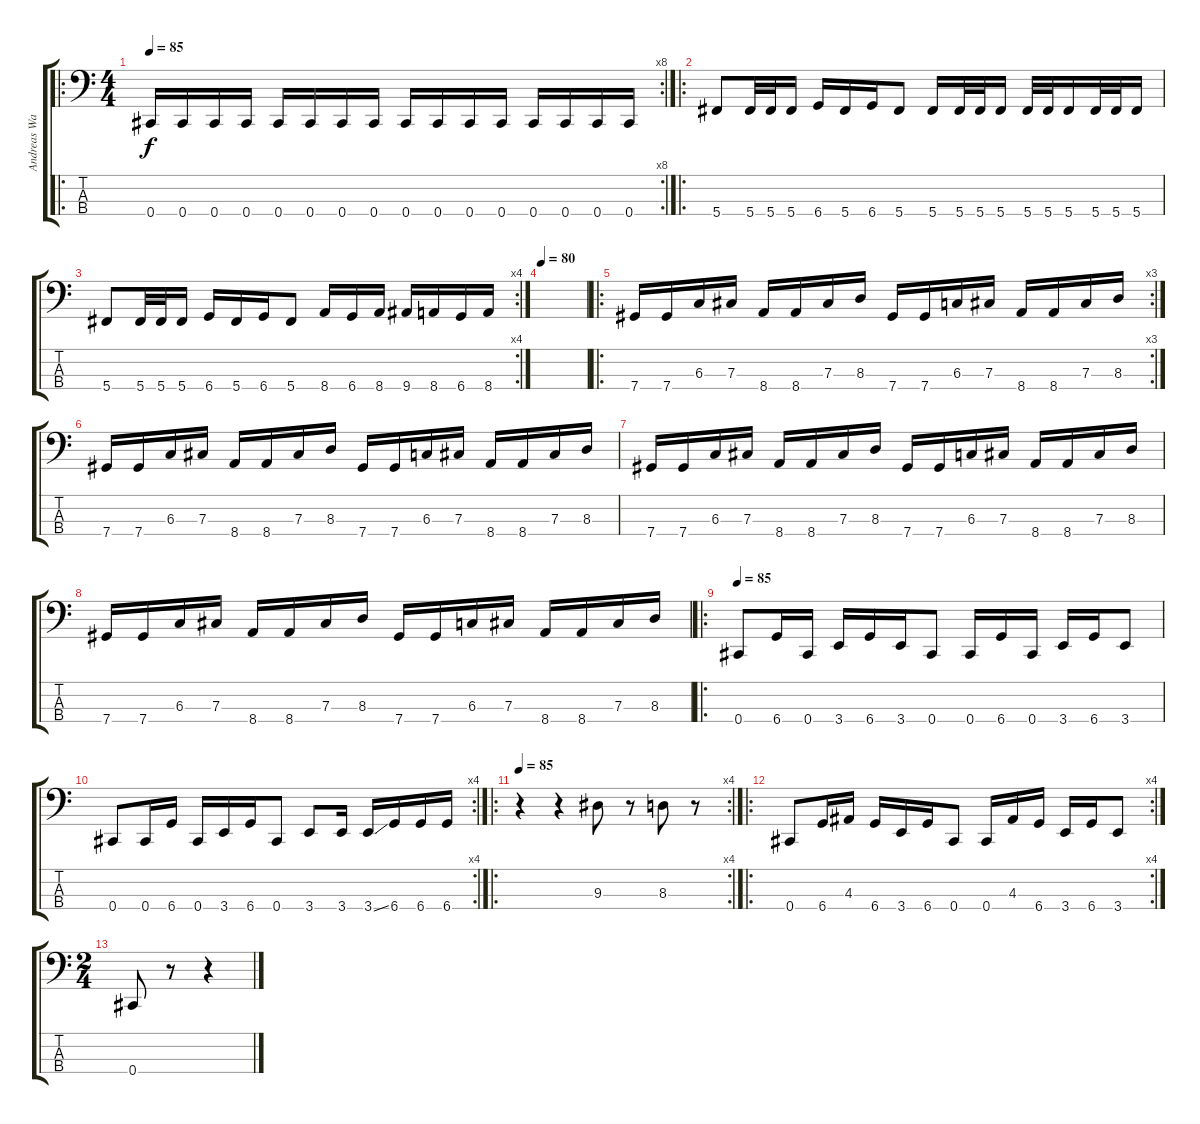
\track ("Andreas Wahl (Bass)" "Andreas Wa") {instrument electricbasspick}
\staff {score tabs}
\tuning (E2 B1 Gb1 Db1) {hide}
\ro
\rc 8
\ts (4 4)
\tempo 85
\clef f4
\ks c
0.4.16{dy f} 0.4.16 0.4.16 0.4.16 0.4.16 0.4.16 0.4.16 0.4.16 0.4.16 0.4.16 0.4.16 0.4.16 0.4.16 0.4.16 0.4.16 0.4.16 |
\ro
5.4.8 5.4.32 5.4.32 5.4.16 6.4.16 5.4.16 6.4.16 5.4.8 5.4.16 5.4.32 5.4.32 5.4.16 5.4.32 5.4.32 5.4.16 5.4.32 5.4.32 5.4.16 |
\rc 4
5.4.8 5.4.32 5.4.32 5.4.16 6.4.16 5.4.16 6.4.16 5.4.8 8.4.16 6.4.16 8.4.16 9.4.16 8.4.16 6.4.16 8.4.16 |
\tempo 80
|
\ro
\rc 3
7.4.16 7.4.16 6.3.16 7.3.16 8.4.16 8.4.16 7.3.16 8.3.16 7.4.16 7.4.16 6.3.16 7.3.16 8.4.16 8.4.16 7.3.16 8.3.16 |
7.4.16 7.4.16 6.3.16 7.3.16 8.4.16 8.4.16 7.3.16 8.3.16 7.4.16 7.4.16 6.3.16 7.3.16 8.4.16 8.4.16 7.3.16 8.3.16 |
7.4.16 7.4.16 6.3.16 7.3.16 8.4.16 8.4.16 7.3.16 8.3.16 7.4.16 7.4.16 6.3.16 7.3.16 8.4.16 8.4.16 7.3.16 8.3.16 |
7.4.16 7.4.16 6.3.16 7.3.16 8.4.16 8.4.16 7.3.16 8.3.16 7.4.16 7.4.16 6.3.16 7.3.16 8.4.16 8.4.16 7.3.16 8.3.16 |
\ro
\tempo 85
0.4.8 6.4.16 0.4.16 3.4.16 6.4.16 3.4.16 0.4.8 0.4.16 6.4.16 0.4.16 3.4.16 6.4.16 3.4.8 |
\rc 4
0.4.8 0.4.16 6.4.16 0.4.16 3.4.16 6.4.16 0.4.8 3.4.8 3.4.16 3.4{ss}.16 6.4.16 6.4.16 6.4.16 |
\ro
\rc 4
\tempo 85
r.4 r.4 9.3.8 r.8 8.3.8 r.8 |
\ro
\rc 4
0.4.8 6.4.16 4.3.16 6.4.16 3.4.16 6.4.16 0.4.8 0.4.16 4.3.16 6.4.16 3.4.16 6.4.16 3.4.8 |
\ts (2 4)
0.4.8 r.8 r.4
